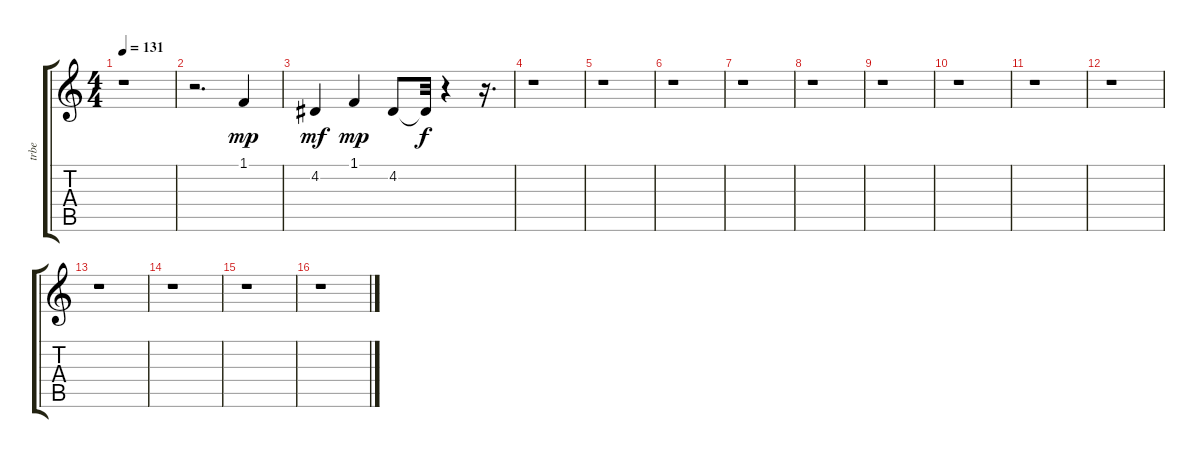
\track ("trbe" "trbe") {instrument trumpet}
\staff {score tabs}
\tuning (E4 B3 G3 D3 A2 E2) {hide}
\ts (4 4)
\tempo 131
\clef g2
\ks c
r.1{dy f} |
r.2{d} 1.1.4{dy mp} |
4.2.4{dy mf} 1.1.4{dy mp} 4.2.8 4.2{t}.32{dy f} r.4 r.16{d} |
r.1 |
r.1 |
r.1 |
r.1 |
r.1 |
r.1 |
r.1 |
r.1 |
r.1 |
r.1 |
r.1 |
r.1 |
r.1
